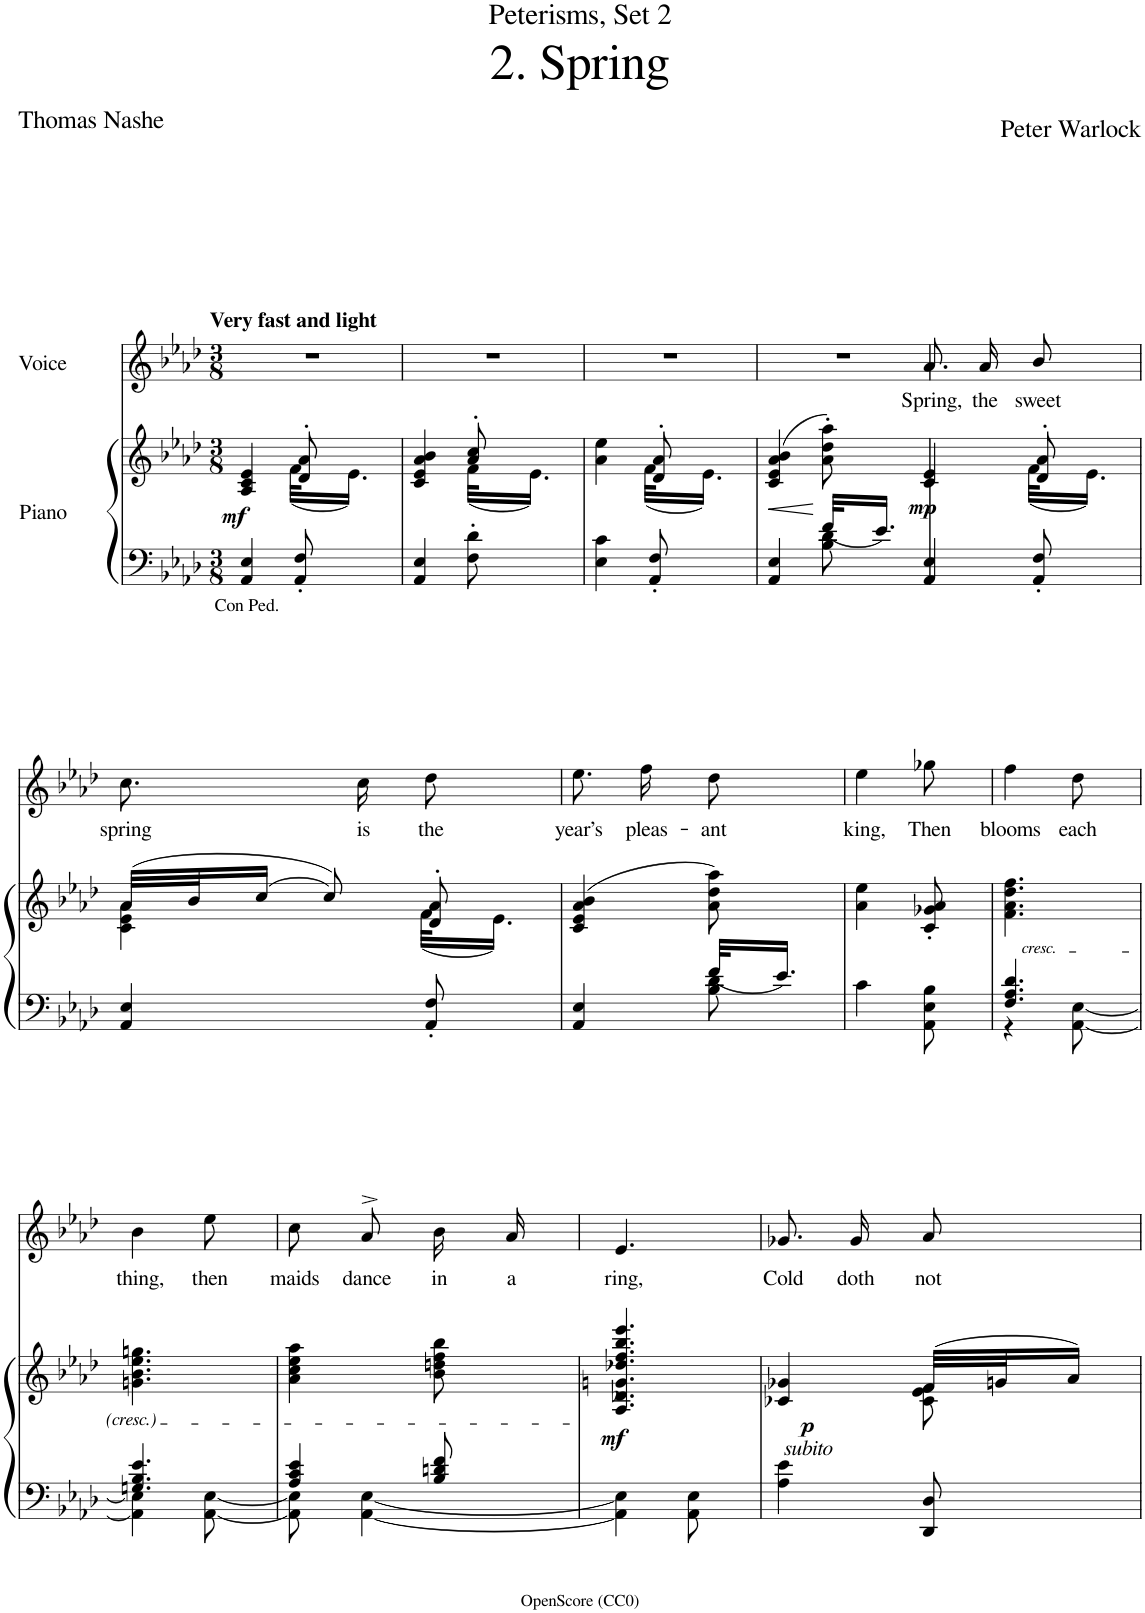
**kern	**kern	**dynam	**kern	**text
*part2	*part2	*part2	*part1	*part1
*staff3	*staff2	*staff2/3	*staff1	*staff1
*I"Piano	*	*	*I"Voice	*
*I'Pno	*	*	*	*
*clefF4	*clefG2	*	*clefG2	*
*k[b-e-a-d-]	*k[b-e-a-d-]	*	*k[b-e-a-d-]	*
*M3/8	*M3/8	*	*M3/8	*
=1	=1	=1	=1	=1
*	*^	*	*	*
!	!	!	!	!LO:TX:a:B:t=Very fast and light	!
!LO:TX:b:t=Con Ped.	!	!	!	!	!
!	!	!	!LO:DY:b	!	!
4AA-/ 4E-/	4A-/ 4c/ 4e-/	4ryy	mf	4.r	.
8AA-/' 8F/'	8d-/' 8a-/'	(32f\KLL	.	.	.
.	.	16.e-\JJ)	.	.	.
=2	=2	=2	=2	=2	=2
4AA-/ 4E-/	4c/ 4e-/ 4a-/ 4b-/	4ryy	.	4.r	.
8F\' 8d-\'	8a-/' 8cc/'	(32f\KLL	.	.	.
.	.	16.e-\JJ)	.	.	.
=3	=3	=3	=3	=3	=3
4E-\ 4c\	4a-\ 4ee-\	4ryy	.	4.r	.
8AA-/' 8F/'	8d-/' 8a-/'	(32f\KLL	.	.	.
.	.	16.e-\JJ)	.	.	.
=4	=4	=4	=4	=4	=4
*^	*	*	*	*	*
!	!	!	!	!LO:HP:b	!	!
*	*	*v	*v	*	*	*
4ryy	4AA-/ 4E-/	(>4c/ 4e-/ 4a-/ 4b-/	<	4.r	.
32f/KLL	8B-\ 8d-\	8a-\'> 8dd-\'> 8aa-\'>)	[	.	.
16.e-/JJ	.	.	.	.	.
*v	*v	*	*	*	*
=5	=5	=5	=5	=5
*	*^	*	*	*
!	!	!	!LO:DY:b	!	!LO:LY:b
4AA-/ 4E-/	4c/ 4e-/	4ryy	mp	8.a-/L	Spring,
!	!	!	!	!	!LO:LY:b
.	.	.	.	16a-/K	the
!	!	!	!	!	!LO:LY:b
8AA-/' 8F/'	8d-/' 8a-/'	(32f\KLL	.	8b-/J	sweet
.	.	16.e-\JJ)	.	.	.
!!LO:LB:g=z
=6	=6	=6	=6	=6	=6
!	!	!	!	!	!LO:LY:b
4AA-/ 4E-/	(32a-/LLL	4c\ 4e-\ 4a-\	.	8.cc\L	spring
.	32b-/J	.	.	.	.
.	[16cc/JJ	.	.	.	.
.	8cc/])	.	.	.	.
!	!	!	!	!	!LO:LY:b
.	.	.	.	16cc\K	is
!	!	!	!	!	!LO:LY:b
8AA-/' 8F/'	8d-/' 8a-/'	(32f\KLL	.	8dd-\J	the
.	.	16.e-\JJ)	.	.	.
=7	=7	=7	=7	=7	=7
*^	*	*	*	*	*
!	!	!	!	!	!	!LO:LY:b
*	*	*v	*v	*	*	*
4ryy	4AA-/ 4E-/	(4c/ 4e-/ 4a-/ 4b-/	.	8.ee-\L	year’s
!	!	!	!	!	!LO:LY:b
.	.	.	.	16ff\K	pleas-
!	!	!	!	!	!LO:LY:b
32f/KLL	8B-\ 8d-\	8a-\ 8dd-\ 8aa-\)	.	8dd-\J	-ant
16.e-/JJ	.	.	.	.	.
*v	*v	*	*	*	*
=8	=8	=8	=8	=8
!	!	!	!	!LO:LY:b
4c\	4a-\ 4ee-\	.	4ee-\	king,
!	!	!	!	!LO:LY:b
8AA-\ 8E-\ 8B-\	8c/' 8g-X/' 8a-/'	.	8gg-X\	Then
=9	=9	=9	=9	=9
*^	*	*	*	*
!	!	!LO:TX:b:i:t=cresc.	!	!	!
!	!	!	!	!	!LO:LY:b
4.F/ 4.A-/ 4.d-/	4r	4.f\ 4.a-\ 4.dd-\ 4.ff\	.	4ff\	blooms
!	!	!	!	!	!LO:LY:b
.	[8AA-\ [8E-\	.	.	8dd-\	each
!!LO:LB:g=z
=10	=10	=10	=10	=10	=10
!	!	!	!	!	!LO:LY:b
4.Gn/ 4.B-/ 4.e-/	4AA-\] 4E-\]	4.gn\ 4.b-\ 4.ee-\ 4.ggn\	.	4b-\	thing,
!	!	!	!	!	!LO:LY:b
.	[8AA-\ [8E-\	.	.	8ee-\	then
=11	=11	=11	=11	=11	=11
!	!	!	!	!	!LO:LY:b
4A-/ 4c/ 4e-/	8AA-\] 8E-\]	4a-\ 4cc\ 4ee-\ 4aa-\	.	8cc\L	maids
!	!	!	!	!	!LO:LY:b
.	[4AA-\ [4E-\	.	.	8a-^>\	dance
!	!	!	!	!	!LO:LY:b
8B-/ 8dn/ 8f/	.	8b-\ 8ddn\ 8ff\ 8bb-\	.	16b-\L	in
!	!	!	!	!	!LO:LY:b
.	.	.	.	16a-\JJ	a
*v	*v	*	*	*	*
=12	=12	=12	=12	=12
*	*^	*	*	*
!	!	!	!LO:DY:b	!	!LO:LY:b
4AA-\] 4E-\]	4.dd-X/ 4.ff/ 4.bb-/ 4.eee-/	4.A-/ 4.d-X/ 4.gn/	mf	4.e-/	ring,
8AA-\ 8E-\	.	.	.	.	.
=13	=13	=13	=13	=13	=13
!	!	!	!LO:DY:b	!	!LO:LY:b
!	!	!	!LO:DY:n=1:b	!	!
4A-\ 4e-\	4c-X/ 4g-X/	4ryy	p other-dynamics	8.g-X/L	Cold
!	!	!	!	!	!LO:LY:b
.	.	.	.	16g-/K	doth
!	!	!	!	!	!LO:LY:b
8DD-/ 8D-/	(32f/LLL	8c-\ 8e-\ 8f\	.	8a-/J	not
.	32gn/J	.	.	.	.
.	16a-/JJ)	.	.	.	.
*	*v	*v	*	*	*
=	=	=	=	=
*-	*-	*-	*-	*-
